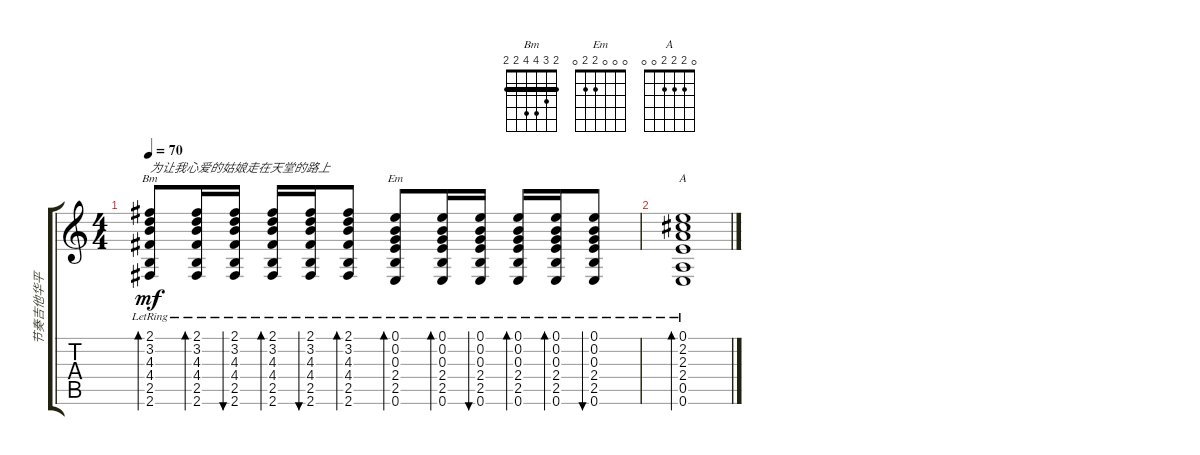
\track ("节奏吉他华平" "节奏吉他华平") {instrument acousticguitarsteel}
\staff {score tabs}
\tuning (E4 B3 G3 D3 A2 E2) {hide}
\chord ("Bm" 2 3 4 4 2 2) {barre 2}
\chord ("Em" 0 0 0 2 2 0)
\chord ("A" 0 2 2 2 0 0)
\ts (4 4)
\tempo 70
\clef g2
\ks c
(2.1{lr} 3.2{lr} 4.3{lr} 4.4{lr} 2.5{lr} 2.6{lr}).8{bd 30 ch "Bm" txt "为让我心爱的姑娘走在天堂的路上" dy mf} (2.1{lr} 3.2{lr} 4.3{lr} 4.4{lr} 2.5{lr} 2.6{lr}).16{bd 30} (2.1{lr} 3.2{lr} 4.3{lr} 4.4{lr} 2.5{lr} 2.6{lr}).16{bu 30} (2.1{lr} 3.2{lr} 4.3{lr} 4.4{lr} 2.5{lr} 2.6{lr}).16{bd 30} (2.1{lr} 3.2{lr} 4.3{lr} 4.4{lr} 2.5{lr} 2.6{lr}).16{bu 30} (2.1{lr} 3.2{lr} 4.3{lr} 4.4{lr} 2.5{lr} 2.6{lr}).8{bd 30} (0.1{lr} 0.2{lr} 0.3{lr} 2.4{lr} 2.5{lr} 0.6{lr}).8{bd 30 ch "Em"} (0.1{lr} 0.2{lr} 0.3{lr} 2.4{lr} 2.5{lr} 0.6{lr}).16{bd 30} (0.1{lr} 0.2{lr} 0.3{lr} 2.4{lr} 2.5{lr} 0.6{lr}).16{bu 30} (0.1{lr} 0.2{lr} 0.3{lr} 2.4{lr} 2.5{lr} 0.6{lr}).16{bd 30} (0.1{lr} 0.2{lr} 0.3{lr} 2.4{lr} 2.5{lr} 0.6{lr}).16{bd 30} (0.1{lr} 0.2{lr} 0.3{lr} 2.4{lr} 2.5{lr} 0.6{lr}).8{bu 30} |
(0.1{lr} 2.2{lr} 2.3{lr} 2.4{lr} 0.5{lr} 0.6{lr}).1{bd 30 ch "A"}
